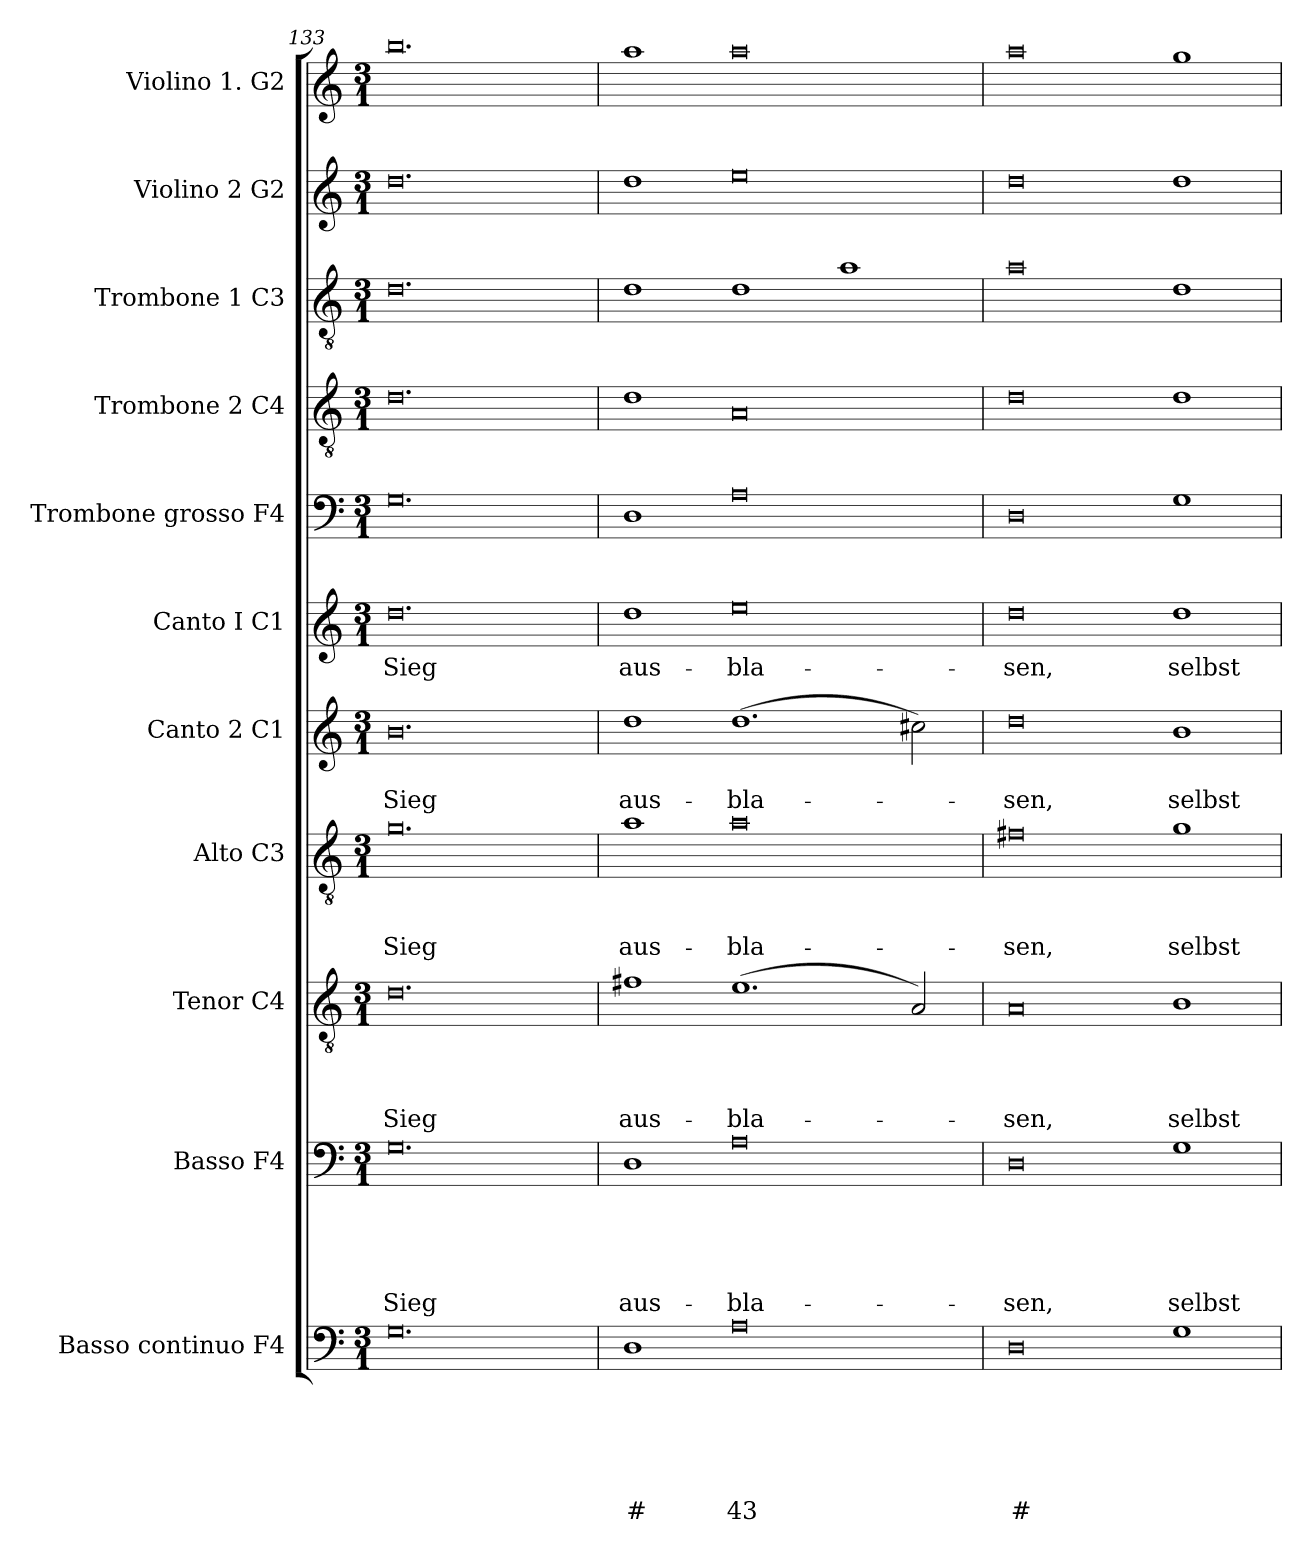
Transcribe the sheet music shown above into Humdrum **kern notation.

**kern	**text	**text	**text	**text	**text	**text	**kern	**text	**text	**text	**text	**text	**kern	**text	**text	**text	**text	**kern	**text	**text	**text	**kern	**text	**text	**kern	**text	**kern	**kern	**kern	**kern	**kern
*part11	*part11	*part11	*part11	*part11	*part11	*part11	*part10	*part10	*part10	*part10	*part10	*part10	*part9	*part9	*part9	*part9	*part9	*part8	*part8	*part8	*part8	*part7	*part7	*part7	*part6	*part6	*part5	*part4	*part3	*part2	*part1
*staff11	*staff11	*staff11	*staff11	*staff11	*staff11	*staff11	*staff10	*staff10	*staff10	*staff10	*staff10	*staff10	*staff9	*staff9	*staff9	*staff9	*staff9	*staff8	*staff8	*staff8	*staff8	*staff7	*staff7	*staff7	*staff6	*staff6	*staff5	*staff4	*staff3	*staff2	*staff1
*I"Basso continuo F4	*	*	*	*	*	*	*I"Basso F4	*	*	*	*	*	*I"Tenor C4	*	*	*	*	*I"Alto C3	*	*	*	*I"Canto 2 C1	*	*	*I"Canto I C1	*	*I"Trombone grosso F4	*I"Trombone 2 C4	*I"Trombone 1 C3	*I"Violino 2 G2	*I"Violino 1. G2
*	*	*	*	*	*	*	*I'B	*	*	*	*	*	*I'T	*	*	*	*	*I'A	*	*	*	*I'C2	*	*	*I'C1	*	*I'Trb 3	*I'Trb 2	*I'Trb 1	*I'Vln2	*I'Vln 1
*clefF4	*	*	*	*	*	*	*clefF4	*	*	*	*	*	*clefGv2	*	*	*	*	*clefGv2	*	*	*	*clefG2	*	*	*clefG2	*	*clefF4	*clefGv2	*clefGv2	*clefG2	*clefG2
*k[]	*	*	*	*	*	*	*k[]	*	*	*	*	*	*k[]	*	*	*	*	*k[]	*	*	*	*k[]	*	*	*k[]	*	*k[]	*k[]	*k[]	*k[]	*k[]
*C:	*	*	*	*	*	*	*C:	*	*	*	*	*	*C:	*	*	*	*	*C:	*	*	*	*C:	*	*	*C:	*	*C:	*C:	*C:	*C:	*C:
*M3/1	*	*	*	*	*	*	*M3/1	*	*	*	*	*	*M3/1	*	*	*	*	*M3/1	*	*	*	*M3/1	*	*	*M3/1	*	*M3/1	*M3/1	*M3/1	*M3/1	*M3/1
=133	=133	=133	=133	=133	=133	=133	=133	=133	=133	=133	=133	=133	=133	=133	=133	=133	=133	=133	=133	=133	=133	=133	=133	=133	=133	=133	=133	=133	=133	=133	=133
!	!	!	!	!	!	!	!	!	!	!	!	!LO:LY:b	!	!	!	!	!LO:LY:b	!	!	!	!LO:LY:b	!	!	!LO:LY:b	!	!LO:LY:b	!	!	!	!	!
0.G	.	.	.	.	.	.	0.G	.	.	.	.	Sieg	0.d	.	.	.	Sieg	0.g	.	.	Sieg	0.b	.	Sieg	0.dd	Sieg	0.G	0.d	0.d	0.dd	0.bb
=134	=134	=134	=134	=134	=134	=134	=134	=134	=134	=134	=134	=134	=134	=134	=134	=134	=134	=134	=134	=134	=134	=134	=134	=134	=134	=134	=134	=134	=134	=134	=134
!	!	!	!	!	!	!LO:LY:b	!	!	!	!	!	!LO:LY:b	!	!	!	!	!LO:LY:b	!	!	!	!LO:LY:b	!	!	!LO:LY:b	!	!LO:LY:b	!	!	!	!	!
1D	.	.	.	.	.	#	1D	.	.	.	.	aus-	1f#X	.	.	.	aus-	1a	.	.	aus-	1dd	.	aus-	1dd	aus-	1D	1d	1d	1dd	1aa
!	!	!	!	!	!	!LO:LY:b	!	!	!	!	!	!LO:LY:b	!	!	!	!	!LO:LY:b	!	!	!	!LO:LY:b	!	!	!LO:LY:b	!	!LO:LY:b	!	!	!	!	!
0A	.	.	.	.	.	43	0A	.	.	.	.	-bla-	(>1.e	.	.	.	-bla-	0a	.	.	-bla-	(>1.dd	.	-bla-	0ee	-bla-	0A	0A	1d	0ee	0aa
.	.	.	.	.	.	.	.	.	.	.	.	.	.	.	.	.	.	.	.	.	.	.	.	.	.	.	.	.	1a	.	.
.	.	.	.	.	.	.	.	.	.	.	.	.	2A/)	.	.	.	.	.	.	.	.	2cc#X\)	.	.	.	.	.	.	.	.	.
=135	=135	=135	=135	=135	=135	=135	=135	=135	=135	=135	=135	=135	=135	=135	=135	=135	=135	=135	=135	=135	=135	=135	=135	=135	=135	=135	=135	=135	=135	=135	=135
!	!	!	!	!	!	!LO:LY:b	!	!	!	!	!	!LO:LY:b	!	!	!	!	!LO:LY:b	!	!	!	!LO:LY:b	!	!	!LO:LY:b	!	!LO:LY:b	!	!	!	!	!
0D	.	.	.	.	.	#	0D	.	.	.	.	-sen,	0A	.	.	.	-sen,	0f#X	.	.	-sen,	0dd	.	-sen,	0dd	-sen,	0D	0d	0a	0dd	0aa
!	!	!	!	!	!	!	!	!	!	!	!	!LO:LY:b	!	!	!	!	!LO:LY:b	!	!	!	!LO:LY:b	!	!	!LO:LY:b	!	!LO:LY:b	!	!	!	!	!
1G	.	.	.	.	.	.	1G	.	.	.	.	selbst	1B	.	.	.	selbst	1g	.	.	selbst	1b	.	selbst	1dd	selbst	1G	1d	1d	1dd	1gg
=	=	=	=	=	=	=	=	=	=	=	=	=	=	=	=	=	=	=	=	=	=	=	=	=	=	=	=	=	=	=	=
*-	*-	*-	*-	*-	*-	*-	*-	*-	*-	*-	*-	*-	*-	*-	*-	*-	*-	*-	*-	*-	*-	*-	*-	*-	*-	*-	*-	*-	*-	*-	*-
